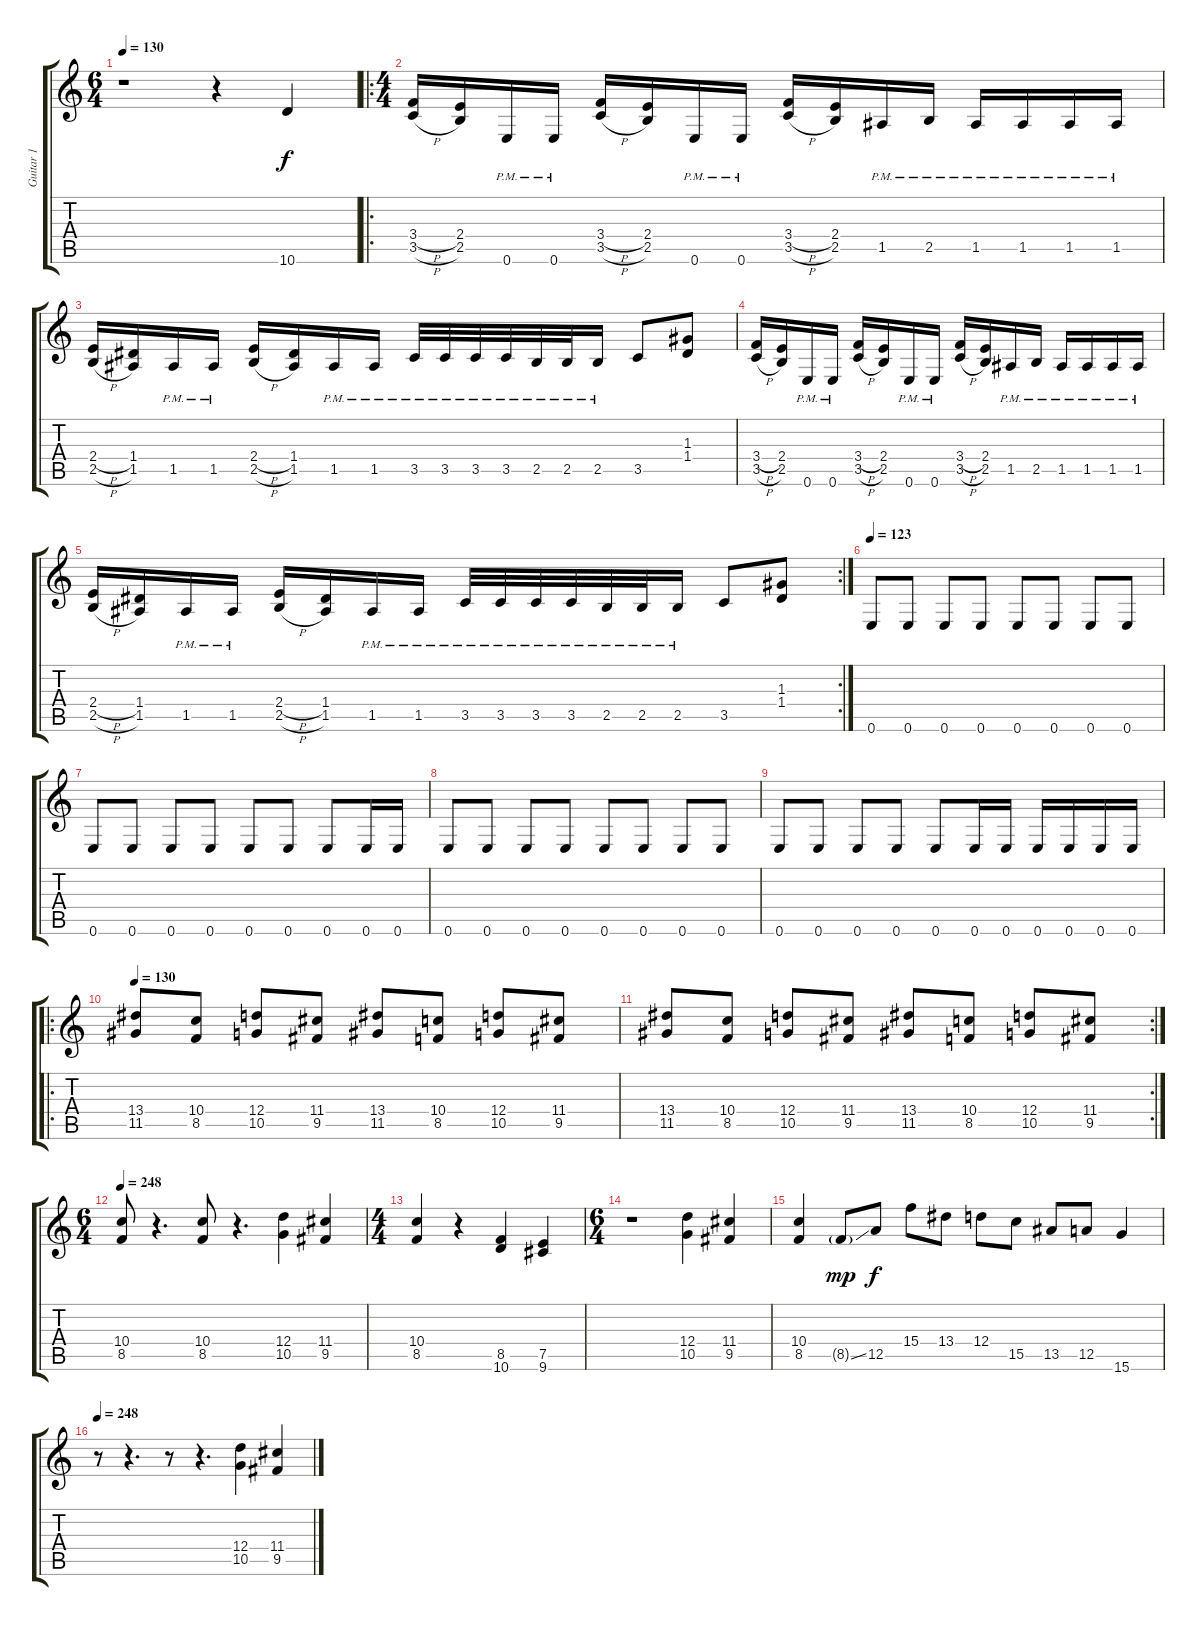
\track ("Guitar 1" "Guitar 1") {instrument distortionguitar}
\staff {score tabs}
\tuning (E4 B3 G3 D3 A2 E2) {hide}
\ts (6 4)
\tempo 130
\clef g2
\ks c
r.1{dy f instrument distortionguitar} r.4 10.6.4 |
\ro
\ts (4 4)
(3.4{h} 3.5{h}).16 (2.4 2.5).16 0.6{pm}.16 0.6{pm}.16 (3.4{h} 3.5{h}).16 (2.4 2.5).16 0.6{pm}.16 0.6{pm}.16 (3.4{h} 3.5{h}).16 (2.4 2.5).16 1.5{pm}.16 2.5{pm}.16 1.5{pm}.16 1.5{pm}.16 1.5{pm}.16 1.5{pm}.16 |
(2.4{h} 2.5{h}).16 (1.4 1.5).16 1.5{pm}.16 1.5{pm}.16 (2.4{h} 2.5{h}).16 (1.4 1.5).16 1.5{pm}.16 1.5{pm}.16 3.5{pm}.32 3.5{pm}.32 3.5{pm}.32 3.5{pm}.32 2.5{pm}.32 2.5{pm}.32 2.5{pm}.16 3.5.8 (1.3 1.4).8 |
(3.4{h} 3.5{h}).16 (2.4 2.5).16 0.6{pm}.16 0.6{pm}.16 (3.4{h} 3.5{h}).16 (2.4 2.5).16 0.6{pm}.16 0.6{pm}.16 (3.4{h} 3.5{h}).16 (2.4 2.5).16 1.5{pm}.16 2.5{pm}.16 1.5{pm}.16 1.5{pm}.16 1.5{pm}.16 1.5{pm}.16 |
\rc 2
(2.4{h} 2.5{h}).16 (1.4 1.5).16 1.5{pm}.16 1.5{pm}.16 (2.4{h} 2.5{h}).16 (1.4 1.5).16 1.5{pm}.16 1.5{pm}.16 3.5{pm}.32 3.5{pm}.32 3.5{pm}.32 3.5{pm}.32 2.5{pm}.32 2.5{pm}.32 2.5{pm}.16 3.5.8 (1.3 1.4).8 |
\tempo 123
0.6.8 0.6.8 0.6.8 0.6.8 0.6.8 0.6.8 0.6.8 0.6.8 |
0.6.8 0.6.8 0.6.8 0.6.8 0.6.8 0.6.8 0.6.8 0.6.16 0.6.16 |
0.6.8 0.6.8 0.6.8 0.6.8 0.6.8 0.6.8 0.6.8 0.6.8 |
0.6.8 0.6.8 0.6.8 0.6.8 0.6.8 0.6.16 0.6.16 0.6.16 0.6.16 0.6.16 0.6.16 |
\ro
\tempo 130
(13.4 11.5).8{balance 0} (10.4 8.5).8 (12.4 10.5).8 (11.4 9.5).8 (13.4 11.5).8 (10.4 8.5).8 (12.4 10.5).8 (11.4 9.5).8 |
\rc 2
(13.4 11.5).8 (10.4 8.5).8 (12.4 10.5).8 (11.4 9.5).8 (13.4 11.5).8 (10.4 8.5).8 (12.4 10.5).8 (11.4 9.5).8 |
\ts (6 4)
\tempo 248
(10.4 8.5).8{volume 16 balance 8} r.4{d} (10.4 8.5).8 r.4{d} (12.4 10.5).4 (11.4 9.5).4 |
\ts (4 4)
(10.4 8.5).4 r.4 (8.5 10.6).4 (7.5 9.6).4 |
\ts (6 4)
r.1 (12.4 10.5).4 (11.4 9.5).4 |
(10.4 8.5).4{volume 16 balance 0} 8.5{ss g}.8{dy mp} 12.5.8{dy f} 15.4.8 13.4.8 12.4.8 15.5.8 13.5.8 12.5.8 15.6.4 |
\tempo 248
r.8{volume 16 balance 8} r.4{d} r.8 r.4{d} (12.4 10.5).4 (11.4 9.5).4
